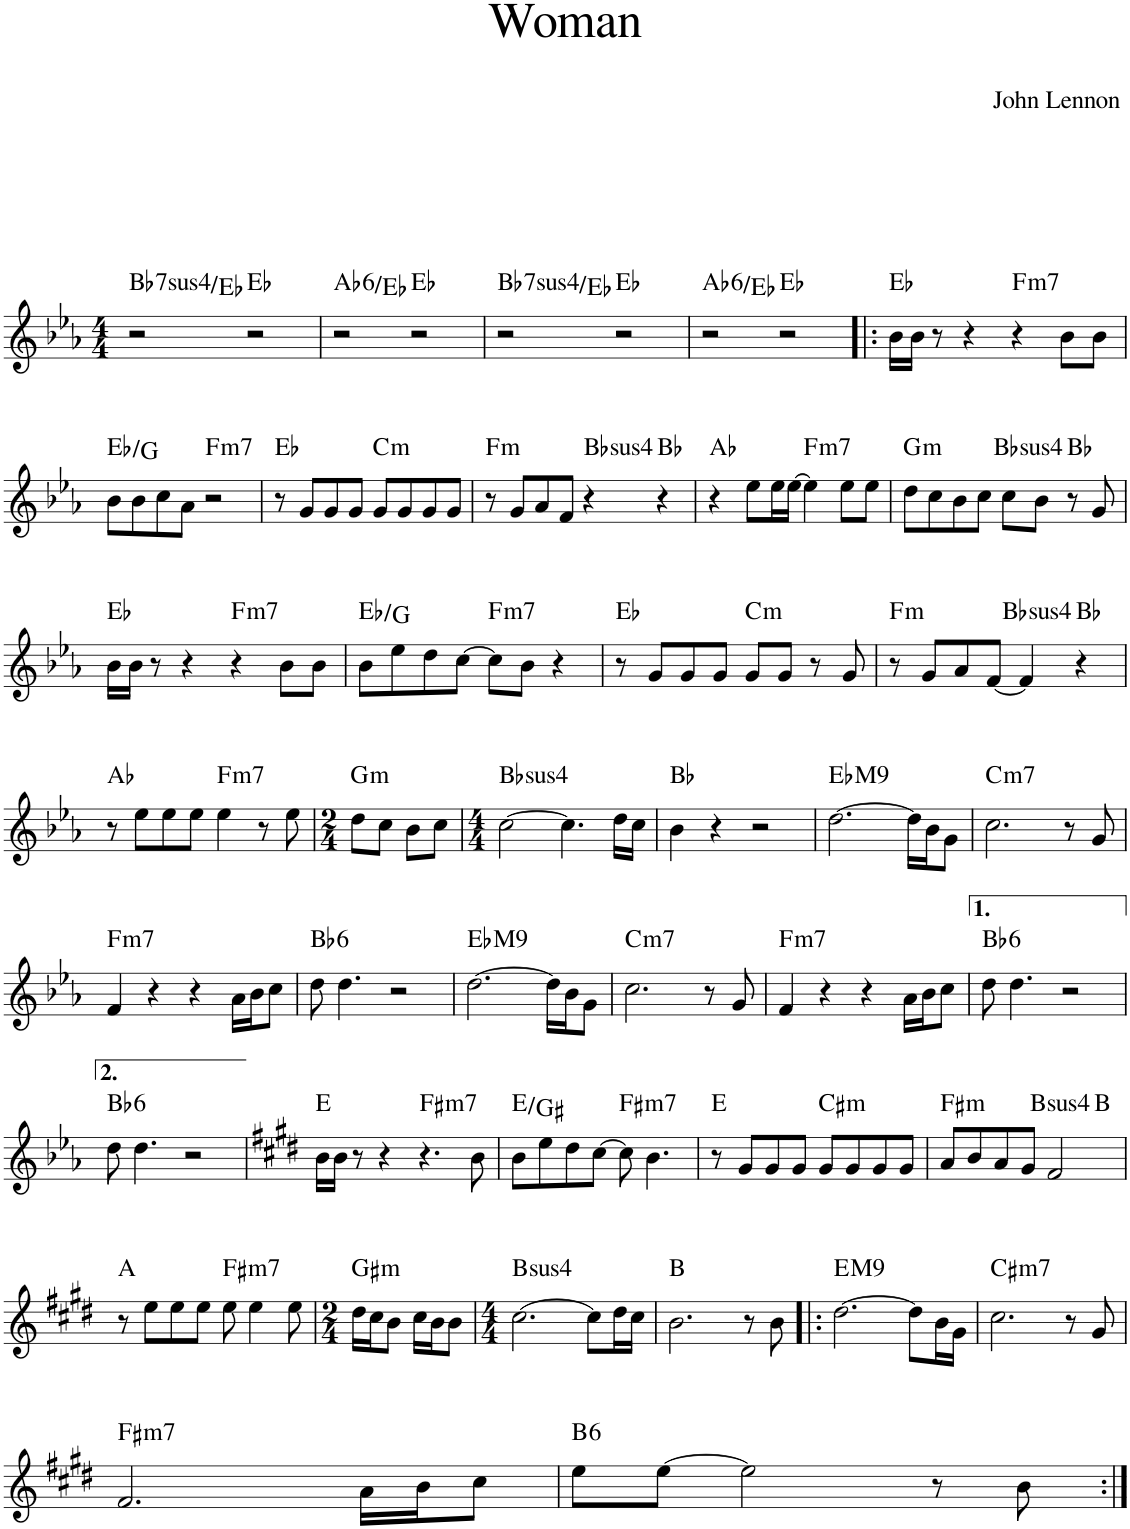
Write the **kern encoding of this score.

**kern	**harte
*part1	*part1
*staff1	*
*I"Piano	*
*I'Pno.	*
*clefG2	*
*k[b-e-a-]	*
*M4/4	*
=1	=1
!	!LO:H:kt=74
2r	Bb:sus4(7)/4
2r	Eb:maj
=2	=2
!	!LO:H:kt=6
2r	Ab:maj6/5
2r	Eb:maj
=3	=3
!	!LO:H:kt=74
2r	Bb:sus4(7)/4
2r	Eb:maj
=4	=4
!	!LO:H:kt=6
2r	Ab:maj6/5
2r	Eb:maj
=5!|:	=5!|:
16b-\LL	Eb:maj
16b-\JJ	.
8r	.
4r	.
!	!LO:H:kt=m7
4r	F:min7
8b-\L	.
8b-\J	.
!!LO:LB:g=z
=6	=6
8b-\L	Eb:maj/3
8b-\	.
8cc\	.
8a-\J	.
!	!LO:H:kt=m7
2r	F:min7
=7	=7
8r	Eb:maj
8g/L	.
8g/	.
8g/J	.
!	!LO:H:kt=m
8g/L	C:min
8g/	.
8g/	.
8g/J	.
=8	=8
!	!LO:H:kt=m
8r	F:min
8g/L	.
8a-/	.
8f/J	.
!	!LO:H:kt=4
4r	Bb:sus4
4r	Bb:maj
=9	=9
4r	Ab:maj
8ee-\L	.
16ee-\L	.
[16ee-\JJ	.
!	!LO:H:kt=m7
4ee-\]	F:min7
8ee-\L	.
8ee-\J	.
=10	=10
!	!LO:H:kt=m
8dd\L	G:min
8cc\	.
8b-\	.
8cc\J	.
!	!LO:H:kt=4
8cc\L	Bb:sus4
8b-\J	.
8r	Bb:maj
8g/	.
!!LO:LB:g=z
=11	=11
16b-\LL	Eb:maj
16b-\JJ	.
8r	.
4r	.
!	!LO:H:kt=m7
4r	F:min7
8b-\L	.
8b-\J	.
=12	=12
8b-\L	Eb:maj/3
8ee-\	.
8dd\	.
[8cc\J	.
!	!LO:H:kt=m7
8cc\L]	F:min7
8b-\J	.
4r	.
=13	=13
8r	Eb:maj
8g/L	.
8g/	.
8g/J	.
!	!LO:H:kt=m
8g/L	C:min
8g/J	.
8r	.
8g/	.
=14	=14
!	!LO:H:kt=m
8r	F:min
8g/L	.
8a-/	.
[8f/J	.
!	!LO:H:kt=4
4f/]	Bb:sus4
4r	Bb:maj
!!LO:LB:g=z
=15	=15
8r	Ab:maj
8ee-\L	.
8ee-\	.
8ee-\J	.
!	!LO:H:kt=m7
4ee-\	F:min7
8r	.
8ee-\	.
=16	=16
*M2/4	*
!	!LO:H:kt=m
8dd\L	G:min
8cc\J	.
8b-\L	.
8cc\J	.
=17	=17
*M4/4	*
!	!LO:H:kt=4
[2cc\	Bb:sus4
4.cc\]	.
16dd\LL	.
16cc\JJ	.
=18	=18
4b-\	Bb:maj
4r	.
2r	.
=19	=19
!	!LO:H:kt=M9
[2.dd\	Eb:maj9
16dd\LL]	.
16b-\J	.
8g\J	.
=20	=20
!	!LO:H:kt=m7
2.cc\	C:min7
8r	.
8g/	.
!!LO:LB:g=z
=21	=21
!	!LO:H:kt=m7
4f/	F:min7
4r	.
4r	.
16a-\LL	.
16b-\J	.
8cc\J	.
=22	=22
!	!LO:H:kt=6
8dd\	Bb:maj6
4.dd\	.
2r	.
=23	=23
!	!LO:H:kt=M9
[2.dd\	Eb:maj9
16dd\LL]	.
16b-\J	.
8g\J	.
=24	=24
!	!LO:H:kt=m7
2.cc\	C:min7
8r	.
8g/	.
=25	=25
!	!LO:H:kt=m7
4f/	F:min7
4r	.
4r	.
16a-\LL	.
16b-\J	.
8cc\J	.
=26	=26
!	!LO:H:kt=6
8dd\	Bb:maj6
4.dd\	.
2r	.
!!LO:LB:g=z
=27	=27
!	!LO:H:kt=6
8dd\	Bb:maj6
4.dd\	.
2r	.
=28	=28
*k[f#c#g#d#]	*
16b\LL	E:maj
16b\JJ	.
8r	.
4r	.
!	!LO:H:kt=m7
4.r	F#:min7
8b\	.
=29	=29
8b\L	E:maj/3
8ee\	.
8dd#\	.
[8cc#\J	.
!	!LO:H:kt=m7
8cc#\]	F#:min7
4.b\	.
=30	=30
8r	E:maj
8g#/L	.
8g#/	.
8g#/J	.
!	!LO:H:kt=m
8g#/L	C#:min
8g#/	.
8g#/	.
8g#/J	.
=31	=31
!	!LO:H:kt=m
*^	*
8a/L	2.ryy	F#:min
8b/	.	.
8a/	.	.
8g#/J	.	.
!	!	!LO:H:kt=4
2f#/	.	B:sus4
.	4ryy	B:maj
*v	*v	*
!!LO:LB:g=z
=32	=32
8r	A:maj
8ee\L	.
8ee\	.
8ee\J	.
!	!LO:H:kt=m7
8ee\	F#:min7
4ee\	.
8ee\	.
=33	=33
*M2/4	*
!	!LO:H:kt=m
16dd#\LL	G#:min
16cc#\J	.
8b\J	.
16cc#\LL	.
16b\J	.
8b\J	.
=34	=34
*M4/4	*
!	!LO:H:kt=4
[2.cc#\	B:sus4
8cc#\L]	.
16dd#\L	.
16cc#\JJ	.
=35	=35
2.b\	B:maj
8r	.
8b\	.
=36!|:	=36!|:
!	!LO:H:kt=M9
[2.dd#\	E:maj9
8dd#\L]	.
16b\L	.
16g#\JJ	.
=37	=37
!	!LO:H:kt=m7
2.cc#\	C#:min7
8r	.
8g#/	.
!!LO:LB:g=z
=38	=38
!	!LO:H:kt=m7
2.f#/	F#:min7
16a\LL	.
16b\J	.
8cc#\J	.
=39	=39
!	!LO:H:kt=6
8ee\L	B:maj6
[8ee\J	.
2ee\]	.
8r	.
8b\	.
=:|!	=:|!
*-	*-
